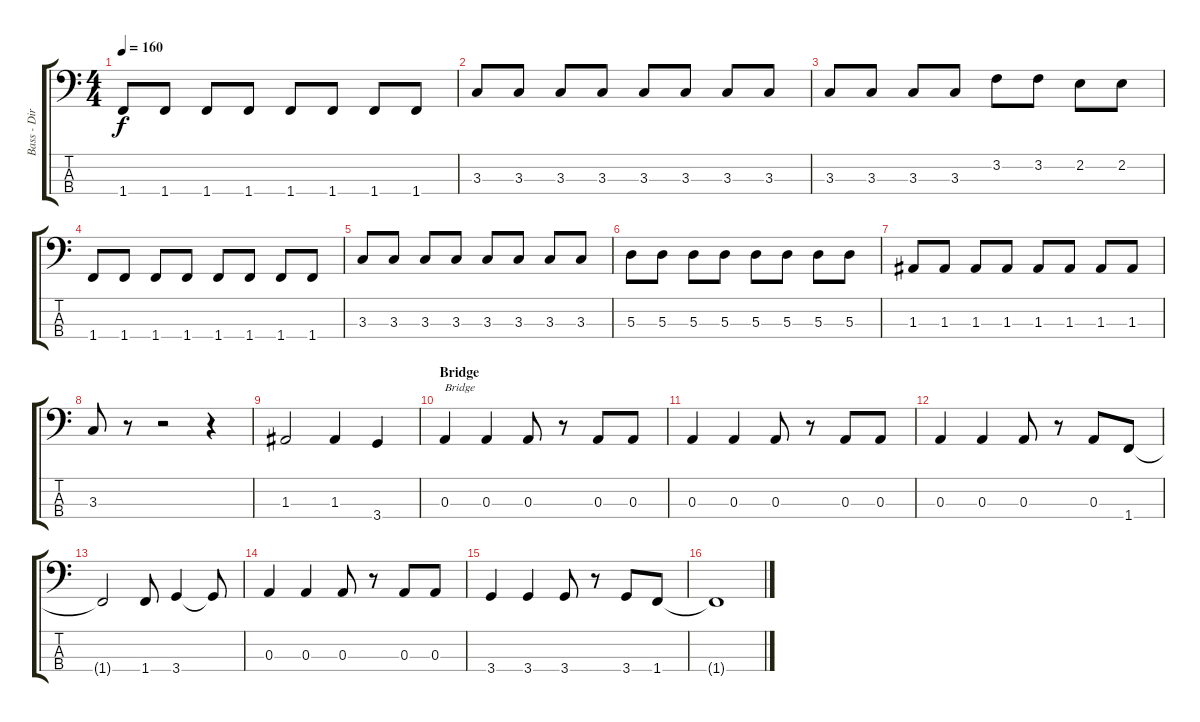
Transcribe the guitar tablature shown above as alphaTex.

\track ("Bass - Dirk Schlächter" "Bass - Dir") {instrument electricbassfinger}
\staff {score tabs}
\tuning (G2 D2 A1 E1) {hide}
\ts (4 4)
\tempo 160
\clef f4
\ks c
1.4.8{dy f} 1.4.8 1.4.8 1.4.8 1.4.8 1.4.8 1.4.8 1.4.8 |
3.3.8 3.3.8 3.3.8 3.3.8 3.3.8 3.3.8 3.3.8 3.3.8 |
3.3.8 3.3.8 3.3.8 3.3.8 3.2.8 3.2.8 2.2.8 2.2.8 |
1.4.8 1.4.8 1.4.8 1.4.8 1.4.8 1.4.8 1.4.8 1.4.8 |
3.3.8 3.3.8 3.3.8 3.3.8 3.3.8 3.3.8 3.3.8 3.3.8 |
5.3.8 5.3.8 5.3.8 5.3.8 5.3.8 5.3.8 5.3.8 5.3.8 |
1.3.8 1.3.8 1.3.8 1.3.8 1.3.8 1.3.8 1.3.8 1.3.8 |
3.3.8 r.8 r.2 r.4 |
1.3.2 1.3.4 3.4.4 |
\section ("" "Bridge")
0.3.4{txt "Bridge"} 0.3.4 0.3.8 r.8 0.3.8 0.3.8 |
0.3.4 0.3.4 0.3.8 r.8 0.3.8 0.3.8 |
0.3.4 0.3.4 0.3.8 r.8 0.3.8 1.4.8 |
1.4{t}.2 1.4.8 3.4.4 3.4{t}.8 |
0.3.4 0.3.4 0.3.8 r.8 0.3.8 0.3.8 |
3.4.4 3.4.4 3.4.8 r.8 3.4.8 1.4.8 |
1.4{t}.1
